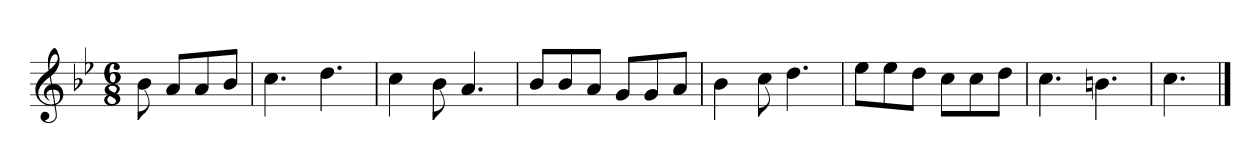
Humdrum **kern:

**kern
*part1
*staff1
*k[b-e-]
*M6/8
*MM120
=
8b-
8aL
8a
8b-J
=1
4.cc
4.dd
=2
4cc
8b-
4.a
=3
8b-L
8b-
8aJ
8gL
8g
8aJ
=4
4b-
8cc
4.dd
=5
8ee-L
8ee-
8ddJ
8ccL
8cc
8ddJ
=6
4.cc
4.bn
=7
4.cc
==
*-
